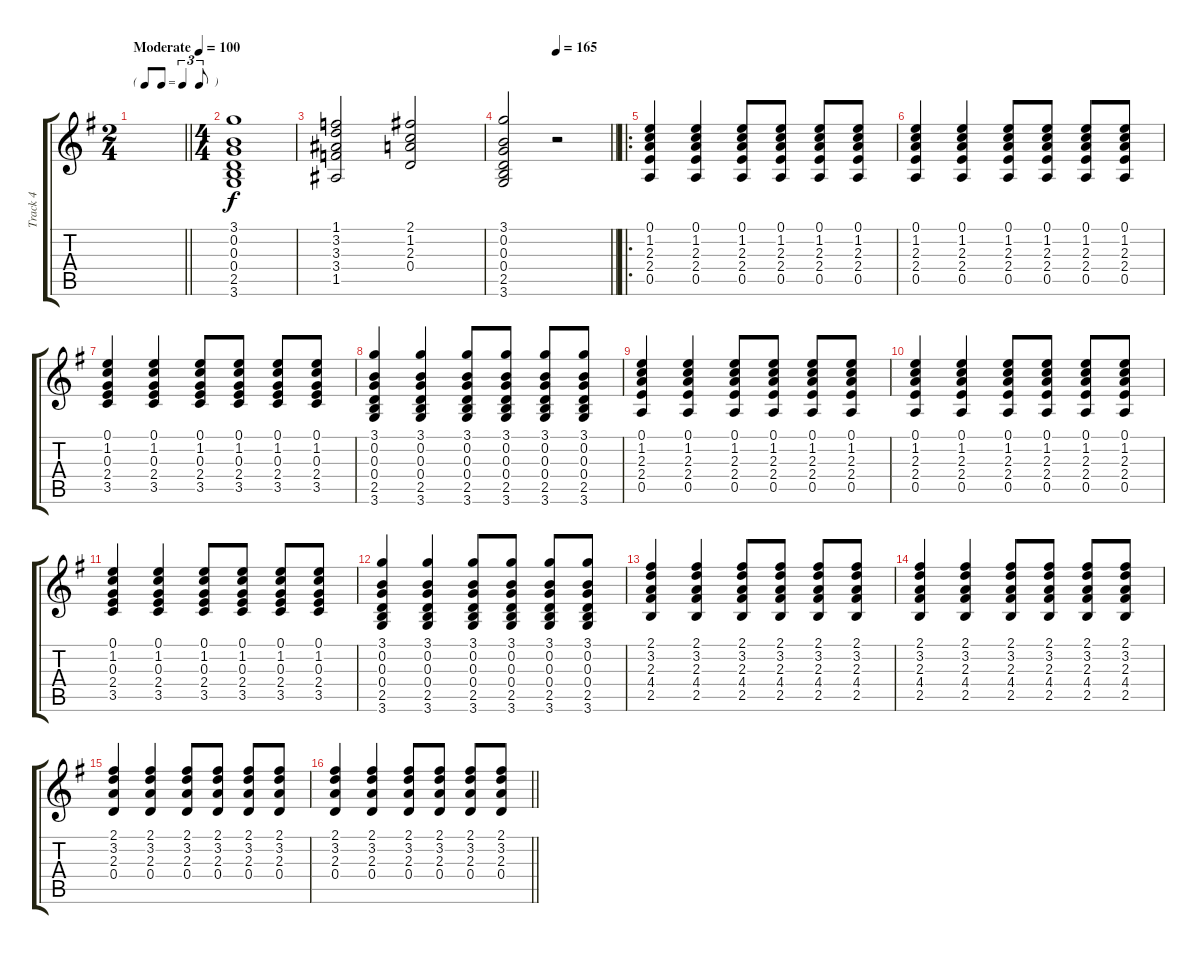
\track ("Track 4" "Track 4") {instrument electricguitarclean}
\staff {score tabs}
\tuning (E4 B3 G3 D3 A2 E2) {hide}
\ts (2 4)
\tf triplet8th
\tempo (100 "Moderate")
\tempo 80
\tempo (100 "Moderate")
\clef g2
\barLineRight lightlight
\ks g
|
\ts (4 4)
(3.1 0.2 0.3 0.4 2.5 3.6).1 |
(1.1 3.2 3.3 3.4 1.5).2 (2.1 1.2 2.3 0.4).2 |
\tempo (165 0.5)
\barLineRight lightlight
(3.1 0.2 0.3 0.4 2.5 3.6).2 r.2 |
\ro
(0.1 1.2 2.3 2.4 0.5).4 (0.1 1.2 2.3 2.4 0.5).4 (0.1 1.2 2.3 2.4 0.5).8 (0.1 1.2 2.3 2.4 0.5).8 (0.1 1.2 2.3 2.4 0.5).8 (0.1 1.2 2.3 2.4 0.5).8 |
(0.1 1.2 2.3 2.4 0.5).4 (0.1 1.2 2.3 2.4 0.5).4 (0.1 1.2 2.3 2.4 0.5).8 (0.1 1.2 2.3 2.4 0.5).8 (0.1 1.2 2.3 2.4 0.5).8 (0.1 1.2 2.3 2.4 0.5).8 |
(0.1 1.2 0.3 2.4 3.5).4 (0.1 1.2 0.3 2.4 3.5).4 (0.1 1.2 0.3 2.4 3.5).8 (0.1 1.2 0.3 2.4 3.5).8 (0.1 1.2 0.3 2.4 3.5).8 (0.1 1.2 0.3 2.4 3.5).8 |
(3.1 0.2 0.3 0.4 2.5 3.6).4 (3.1 0.2 0.3 0.4 2.5 3.6).4 (3.1 0.2 0.3 0.4 2.5 3.6).8 (3.1 0.2 0.3 0.4 2.5 3.6).8 (3.1 0.2 0.3 0.4 2.5 3.6).8 (3.1 0.2 0.3 0.4 2.5 3.6).8 |
(0.1 1.2 2.3 2.4 0.5).4 (0.1 1.2 2.3 2.4 0.5).4 (0.1 1.2 2.3 2.4 0.5).8 (0.1 1.2 2.3 2.4 0.5).8 (0.1 1.2 2.3 2.4 0.5).8 (0.1 1.2 2.3 2.4 0.5).8 |
(0.1 1.2 2.3 2.4 0.5).4 (0.1 1.2 2.3 2.4 0.5).4 (0.1 1.2 2.3 2.4 0.5).8 (0.1 1.2 2.3 2.4 0.5).8 (0.1 1.2 2.3 2.4 0.5).8 (0.1 1.2 2.3 2.4 0.5).8 |
(0.1 1.2 0.3 2.4 3.5).4 (0.1 1.2 0.3 2.4 3.5).4 (0.1 1.2 0.3 2.4 3.5).8 (0.1 1.2 0.3 2.4 3.5).8 (0.1 1.2 0.3 2.4 3.5).8 (0.1 1.2 0.3 2.4 3.5).8 |
(3.1 0.2 0.3 0.4 2.5 3.6).4 (3.1 0.2 0.3 0.4 2.5 3.6).4 (3.1 0.2 0.3 0.4 2.5 3.6).8 (3.1 0.2 0.3 0.4 2.5 3.6).8 (3.1 0.2 0.3 0.4 2.5 3.6).8 (3.1 0.2 0.3 0.4 2.5 3.6).8 |
(2.1 3.2 2.3 4.4 2.5).4 (2.1 3.2 2.3 4.4 2.5).4 (2.1 3.2 2.3 4.4 2.5).8 (2.1 3.2 2.3 4.4 2.5).8 (2.1 3.2 2.3 4.4 2.5).8 (2.1 3.2 2.3 4.4 2.5).8 |
(2.1 3.2 2.3 4.4 2.5).4 (2.1 3.2 2.3 4.4 2.5).4 (2.1 3.2 2.3 4.4 2.5).8 (2.1 3.2 2.3 4.4 2.5).8 (2.1 3.2 2.3 4.4 2.5).8 (2.1 3.2 2.3 4.4 2.5).8 |
(2.1 3.2 2.3 0.4).4 (2.1 3.2 2.3 0.4).4 (2.1 3.2 2.3 0.4).8 (2.1 3.2 2.3 0.4).8 (2.1 3.2 2.3 0.4).8 (2.1 3.2 2.3 0.4).8 |
\barLineRight lightlight
(2.1 3.2 2.3 0.4).4 (2.1 3.2 2.3 0.4).4 (2.1 3.2 2.3 0.4).8 (2.1 3.2 2.3 0.4).8 (2.1 3.2 2.3 0.4).8 (2.1 3.2 2.3 0.4).8
